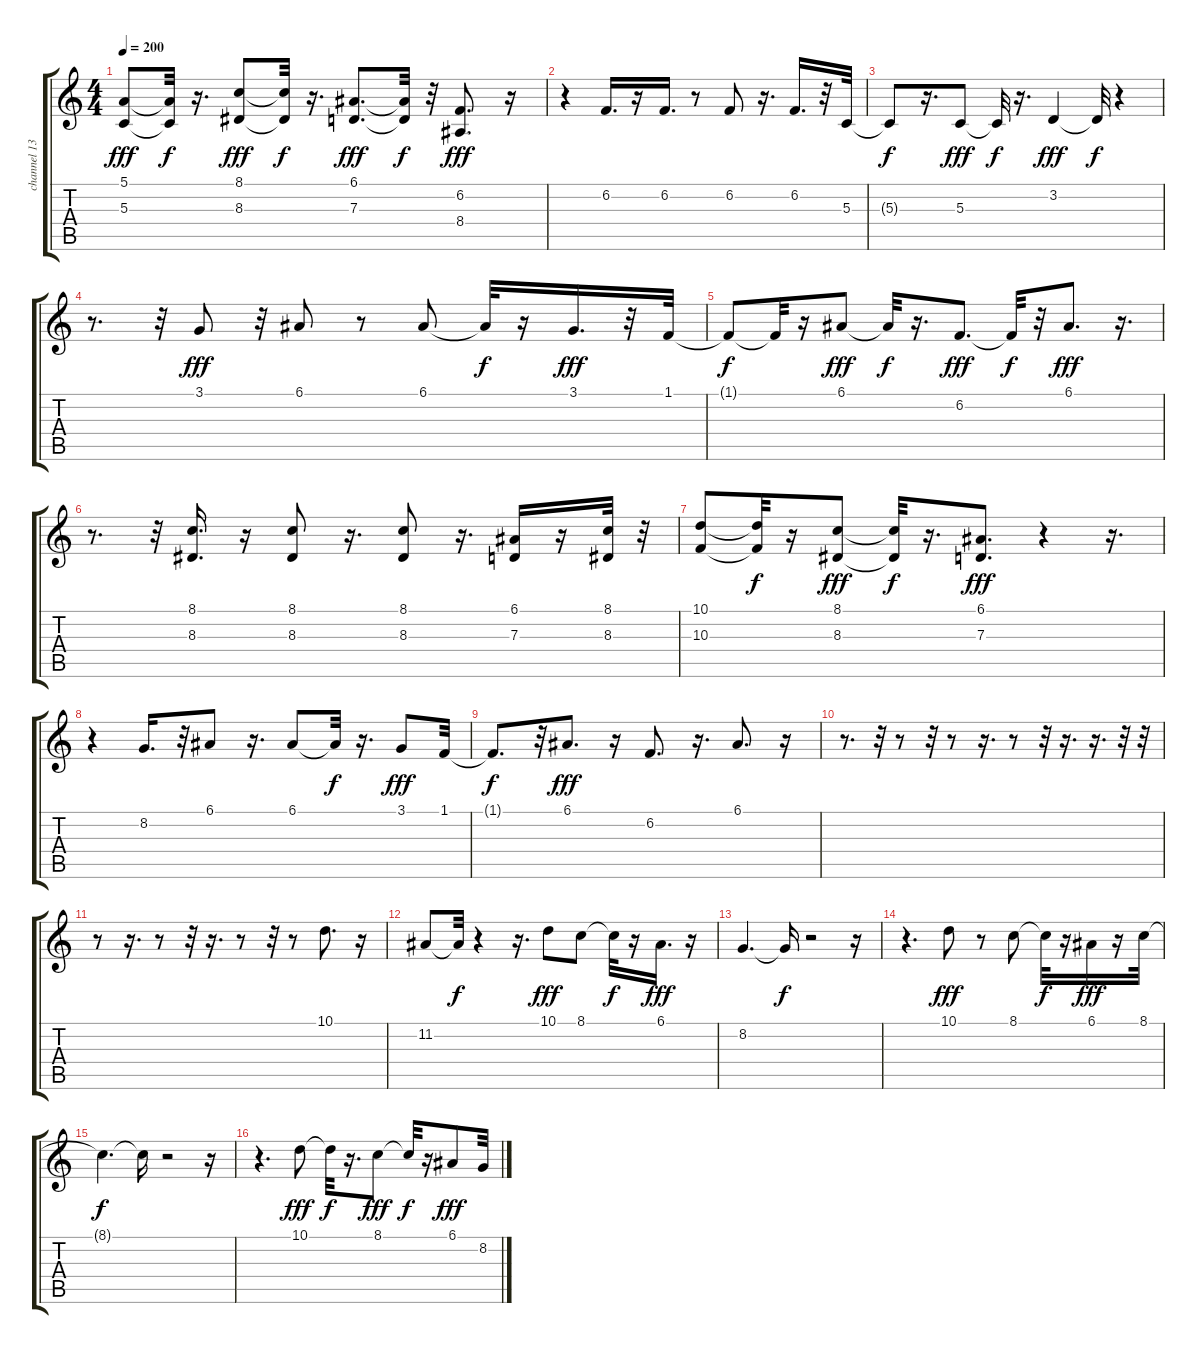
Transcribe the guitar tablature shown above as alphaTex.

\track ("channel 13          " "channel 13") {instrument piccolo}
\staff {score tabs}
\tuning (E4 B3 G3 D3 A2 E2) {hide}
\ts (4 4)
\tempo 200
\clef g2
\ks c
(5.1 5.3).8{dy fff} (5.1{t} 5.3{t}).32{dy f} r.16{d} (8.1 8.3).8{dy fff} (8.1{t} 8.3{t}).32{dy f} r.16{d} (6.1 7.3).8{d dy fff} (6.1{t} 7.3{t}).32{dy f} r.32 (6.2 8.4).8{d dy fff} r.16 |
r.4 6.2.16{d} r.16 6.2.16{d} r.8 6.2.8 r.16{d} 6.2.16{d} r.32 5.3.32 |
5.3{t}.8{dy f} r.16{d} 5.3.8{dy fff} 5.3{t}.32{dy f} r.16{d} 3.2.4{dy fff} 3.2{t}.32{dy f} r.4 |
r.8{d} r.32 3.1.8{dy fff} r.32 6.1.8 r.8 6.1.8 6.1{t}.32{dy f} r.16 3.1.16{d dy fff} r.32 1.1.32 |
1.1{t}.8{dy f} 1.1{t}.32 r.16 6.1.8{dy fff} 6.1{t}.32{dy f} r.16{d} 6.2.8{d dy fff} 6.2{t}.32{dy f} r.32 6.1.8{d dy fff} r.16{d} |
r.8{d} r.32 (8.1 8.3).16{d} r.16 (8.1 8.3).8 r.16{d} (8.1 8.3).8 r.16{d} (6.1 7.3).16 r.16 (8.1 8.3).32 r.32 |
(10.1 10.3).8 (10.1{t} 10.3{t}).32{dy f} r.16 (8.1 8.3).8{dy fff} (8.1{t} 8.3{t}).32{dy f} r.16{d} (6.1 7.3).8{d dy fff} r.4 r.16{d} |
r.4 8.2.16{d} r.32 6.1.8 r.16{d} 6.1.8 6.1{t}.32{dy f} r.16{d} 3.1.8{dy fff} 1.1.32 |
1.1{t}.8{d dy f} r.32 6.1.8{d dy fff} r.16 6.2.8{d} r.16{d} 6.1.8{d} r.16 |
r.8{d} r.32 r.8 r.32 r.8 r.16{d} r.8 r.32 r.16{d} r.16{d} r.32 r.32 |
r.8 r.16{d} r.8 r.32 r.16{d} r.8 r.32 r.8 10.1.8{d} r.16 |
11.2.8 11.2{t}.32{dy f} r.4 r.16{d} 10.1.8{dy fff} 8.1.8 8.1{t}.32{dy f} r.16 6.1.16{d dy fff} r.16 |
8.2.4{d} 8.2{t}.16{dy f} r.2 r.16 |
r.4{d} 10.1.8{dy fff} r.8 8.1.8 8.1{t}.32{dy f} r.16 6.1.16{dy fff} r.16 8.1.32 |
8.1{t}.4{d dy f} 8.1{t}.16 r.2 r.16 |
r.4{d} 10.1.8{dy fff} 10.1{t}.32{dy f} r.16{d} 8.1.8{dy fff} 8.1{t}.32{dy f} r.16 6.1.8{dy fff} 8.2.32
